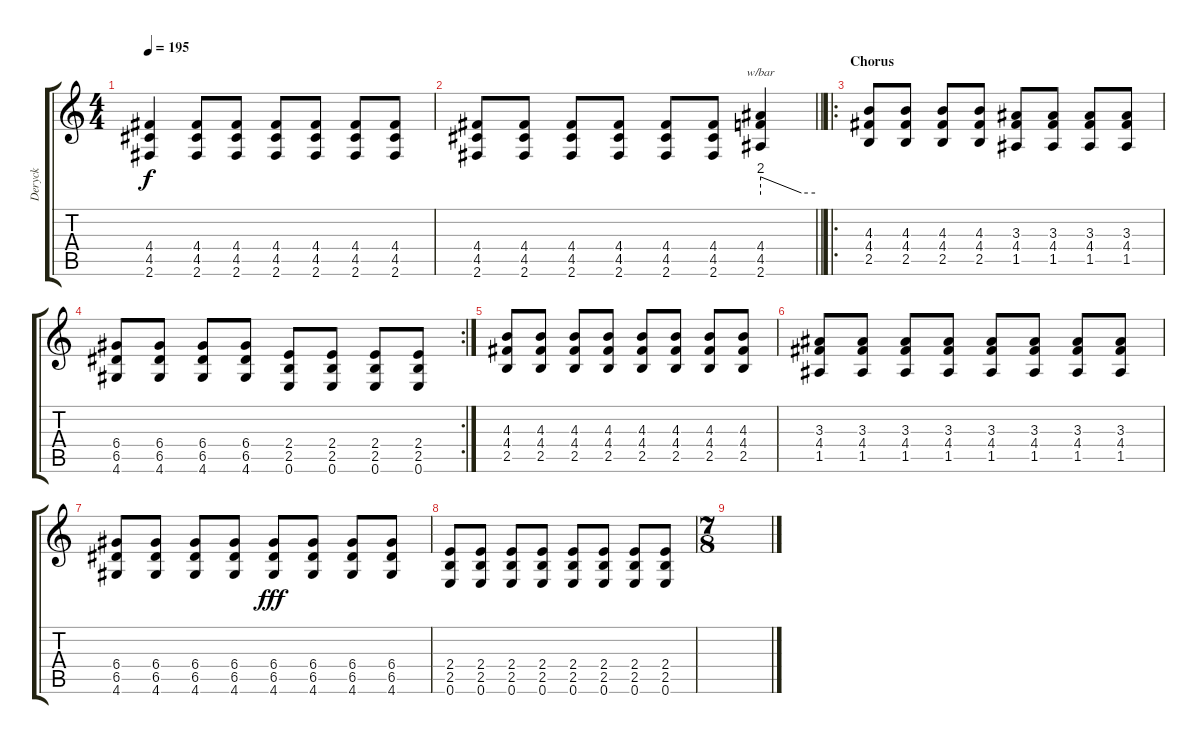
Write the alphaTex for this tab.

\track ("Deryck" "Deryck") {instrument distortionguitar}
\staff {score tabs}
\tuning (E4 B3 G3 D3 A2 E2) {hide}
\ts (4 4)
\tempo 195
\clef g2
\ks c
(4.4 4.5 2.6).4{dy f} (4.4 4.5 2.6).8 (4.4 4.5 2.6).8 (4.4 4.5 2.6).8 (4.4 4.5 2.6).8 (4.4 4.5 2.6).8 (4.4 4.5 2.6).8 |
\barLineRight lightlight
(4.4 4.5 2.6).8 (4.4 4.5 2.6).8 (4.4 4.5 2.6).8 (4.4 4.5 2.6).8 (4.4 4.5 2.6).8 (4.4 4.5 2.6).8 (4.4 4.5 2.6).4{tbe (custom default 0 8 45 0 60 0)} |
\ro
\section ("" "Chorus")
(4.3 4.4 2.5).8 (4.3 4.4 2.5).8 (4.3 4.4 2.5).8 (4.3 4.4 2.5).8 (3.3 4.4 1.5).8 (3.3 4.4 1.5).8 (3.3 4.4 1.5).8 (3.3 4.4 1.5).8 |
\rc 2
(6.4 6.5 4.6).8 (6.4 6.5 4.6).8 (6.4 6.5 4.6).8 (6.4 6.5 4.6).8 (2.4 2.5 0.6).8 (2.4 2.5 0.6).8 (2.4 2.5 0.6).8 (2.4 2.5 0.6).8 |
(4.3 4.4 2.5).8 (4.3 4.4 2.5).8 (4.3 4.4 2.5).8 (4.3 4.4 2.5).8 (4.3 4.4 2.5).8 (4.3 4.4 2.5).8 (4.3 4.4 2.5).8 (4.3 4.4 2.5).8 |
(3.3 4.4 1.5).8 (3.3 4.4 1.5).8 (3.3 4.4 1.5).8 (3.3 4.4 1.5).8 (3.3 4.4 1.5).8 (3.3 4.4 1.5).8 (3.3 4.4 1.5).8 (3.3 4.4 1.5).8 |
(6.4 6.5 4.6).8 (6.4 6.5 4.6).8 (6.4 6.5 4.6).8 (6.4 6.5 4.6).8 (6.4 6.5 4.6).8{dy fff} (6.4 6.5 4.6).8 (6.4 6.5 4.6).8 (6.4 6.5 4.6).8 |
(2.4 2.5 0.6).8 (2.4 2.5 0.6).8 (2.4 2.5 0.6).8 (2.4 2.5 0.6).8 (2.4 2.5 0.6).8 (2.4 2.5 0.6).8 (2.4 2.5 0.6).8 (2.4 2.5 0.6).8 |
\ts (7 8)
